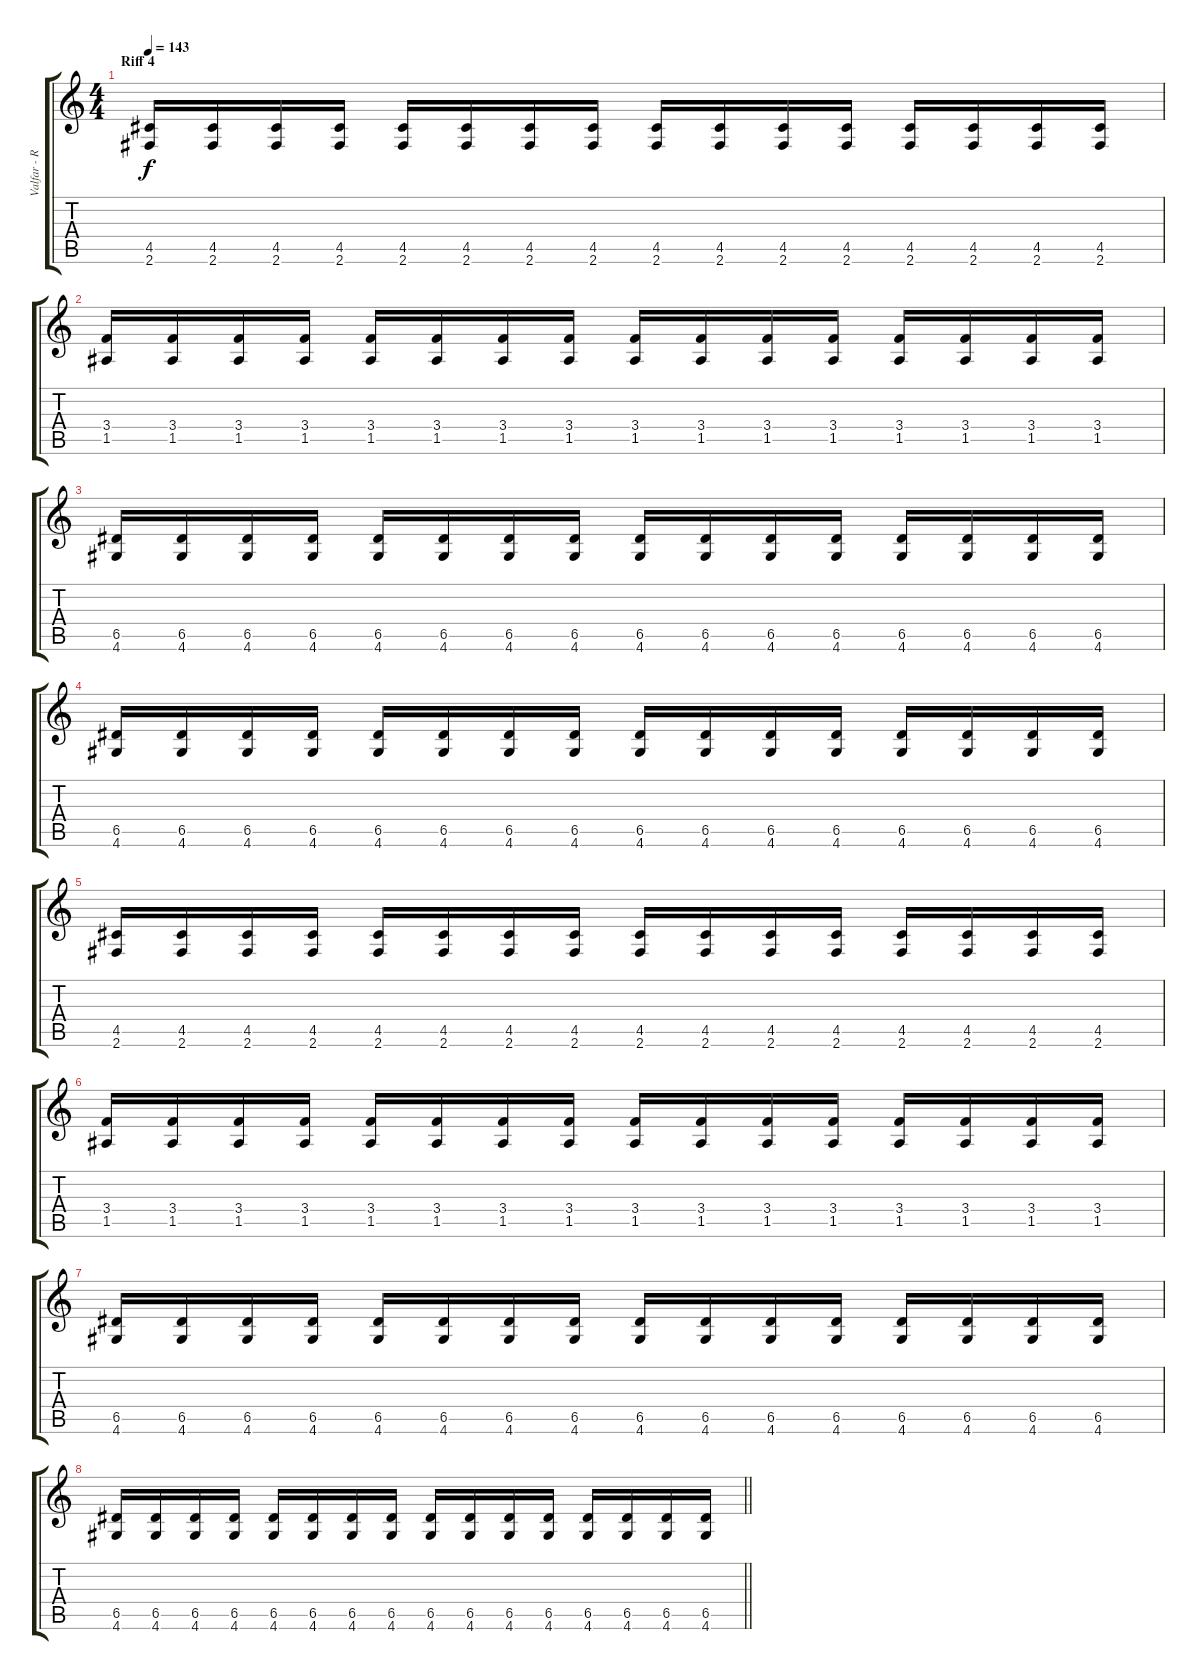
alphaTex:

\track ("Valfar - Rhythm" "Valfar - R") {instrument distortionguitar}
\staff {score tabs}
\tuning (E4 B3 G3 D3 A2 E2) {hide}
\ts (4 4)
\section ("" "Riff 4")
\tempo 143
\clef g2
\ks c
(4.5 2.6).16{dy f} (4.5 2.6).16 (4.5 2.6).16 (4.5 2.6).16 (4.5 2.6).16 (4.5 2.6).16 (4.5 2.6).16 (4.5 2.6).16 (4.5 2.6).16 (4.5 2.6).16 (4.5 2.6).16 (4.5 2.6).16 (4.5 2.6).16 (4.5 2.6).16 (4.5 2.6).16 (4.5 2.6).16 |
(3.4 1.5).16 (3.4 1.5).16 (3.4 1.5).16 (3.4 1.5).16 (3.4 1.5).16 (3.4 1.5).16 (3.4 1.5).16 (3.4 1.5).16 (3.4 1.5).16 (3.4 1.5).16 (3.4 1.5).16 (3.4 1.5).16 (3.4 1.5).16 (3.4 1.5).16 (3.4 1.5).16 (3.4 1.5).16 |
(6.5 4.6).16 (6.5 4.6).16 (6.5 4.6).16 (6.5 4.6).16 (6.5 4.6).16 (6.5 4.6).16 (6.5 4.6).16 (6.5 4.6).16 (6.5 4.6).16 (6.5 4.6).16 (6.5 4.6).16 (6.5 4.6).16 (6.5 4.6).16 (6.5 4.6).16 (6.5 4.6).16 (6.5 4.6).16 |
(6.5 4.6).16 (6.5 4.6).16 (6.5 4.6).16 (6.5 4.6).16 (6.5 4.6).16 (6.5 4.6).16 (6.5 4.6).16 (6.5 4.6).16 (6.5 4.6).16 (6.5 4.6).16 (6.5 4.6).16 (6.5 4.6).16 (6.5 4.6).16 (6.5 4.6).16 (6.5 4.6).16 (6.5 4.6).16 |
(4.5 2.6).16 (4.5 2.6).16 (4.5 2.6).16 (4.5 2.6).16 (4.5 2.6).16 (4.5 2.6).16 (4.5 2.6).16 (4.5 2.6).16 (4.5 2.6).16 (4.5 2.6).16 (4.5 2.6).16 (4.5 2.6).16 (4.5 2.6).16 (4.5 2.6).16 (4.5 2.6).16 (4.5 2.6).16 |
(3.4 1.5).16 (3.4 1.5).16 (3.4 1.5).16 (3.4 1.5).16 (3.4 1.5).16 (3.4 1.5).16 (3.4 1.5).16 (3.4 1.5).16 (3.4 1.5).16 (3.4 1.5).16 (3.4 1.5).16 (3.4 1.5).16 (3.4 1.5).16 (3.4 1.5).16 (3.4 1.5).16 (3.4 1.5).16 |
(6.5 4.6).16 (6.5 4.6).16 (6.5 4.6).16 (6.5 4.6).16 (6.5 4.6).16 (6.5 4.6).16 (6.5 4.6).16 (6.5 4.6).16 (6.5 4.6).16 (6.5 4.6).16 (6.5 4.6).16 (6.5 4.6).16 (6.5 4.6).16 (6.5 4.6).16 (6.5 4.6).16 (6.5 4.6).16 |
\barLineRight lightlight
(6.5 4.6).16 (6.5 4.6).16 (6.5 4.6).16 (6.5 4.6).16 (6.5 4.6).16 (6.5 4.6).16 (6.5 4.6).16 (6.5 4.6).16 (6.5 4.6).16 (6.5 4.6).16 (6.5 4.6).16 (6.5 4.6).16 (6.5 4.6).16 (6.5 4.6).16 (6.5 4.6).16 (6.5 4.6).16
